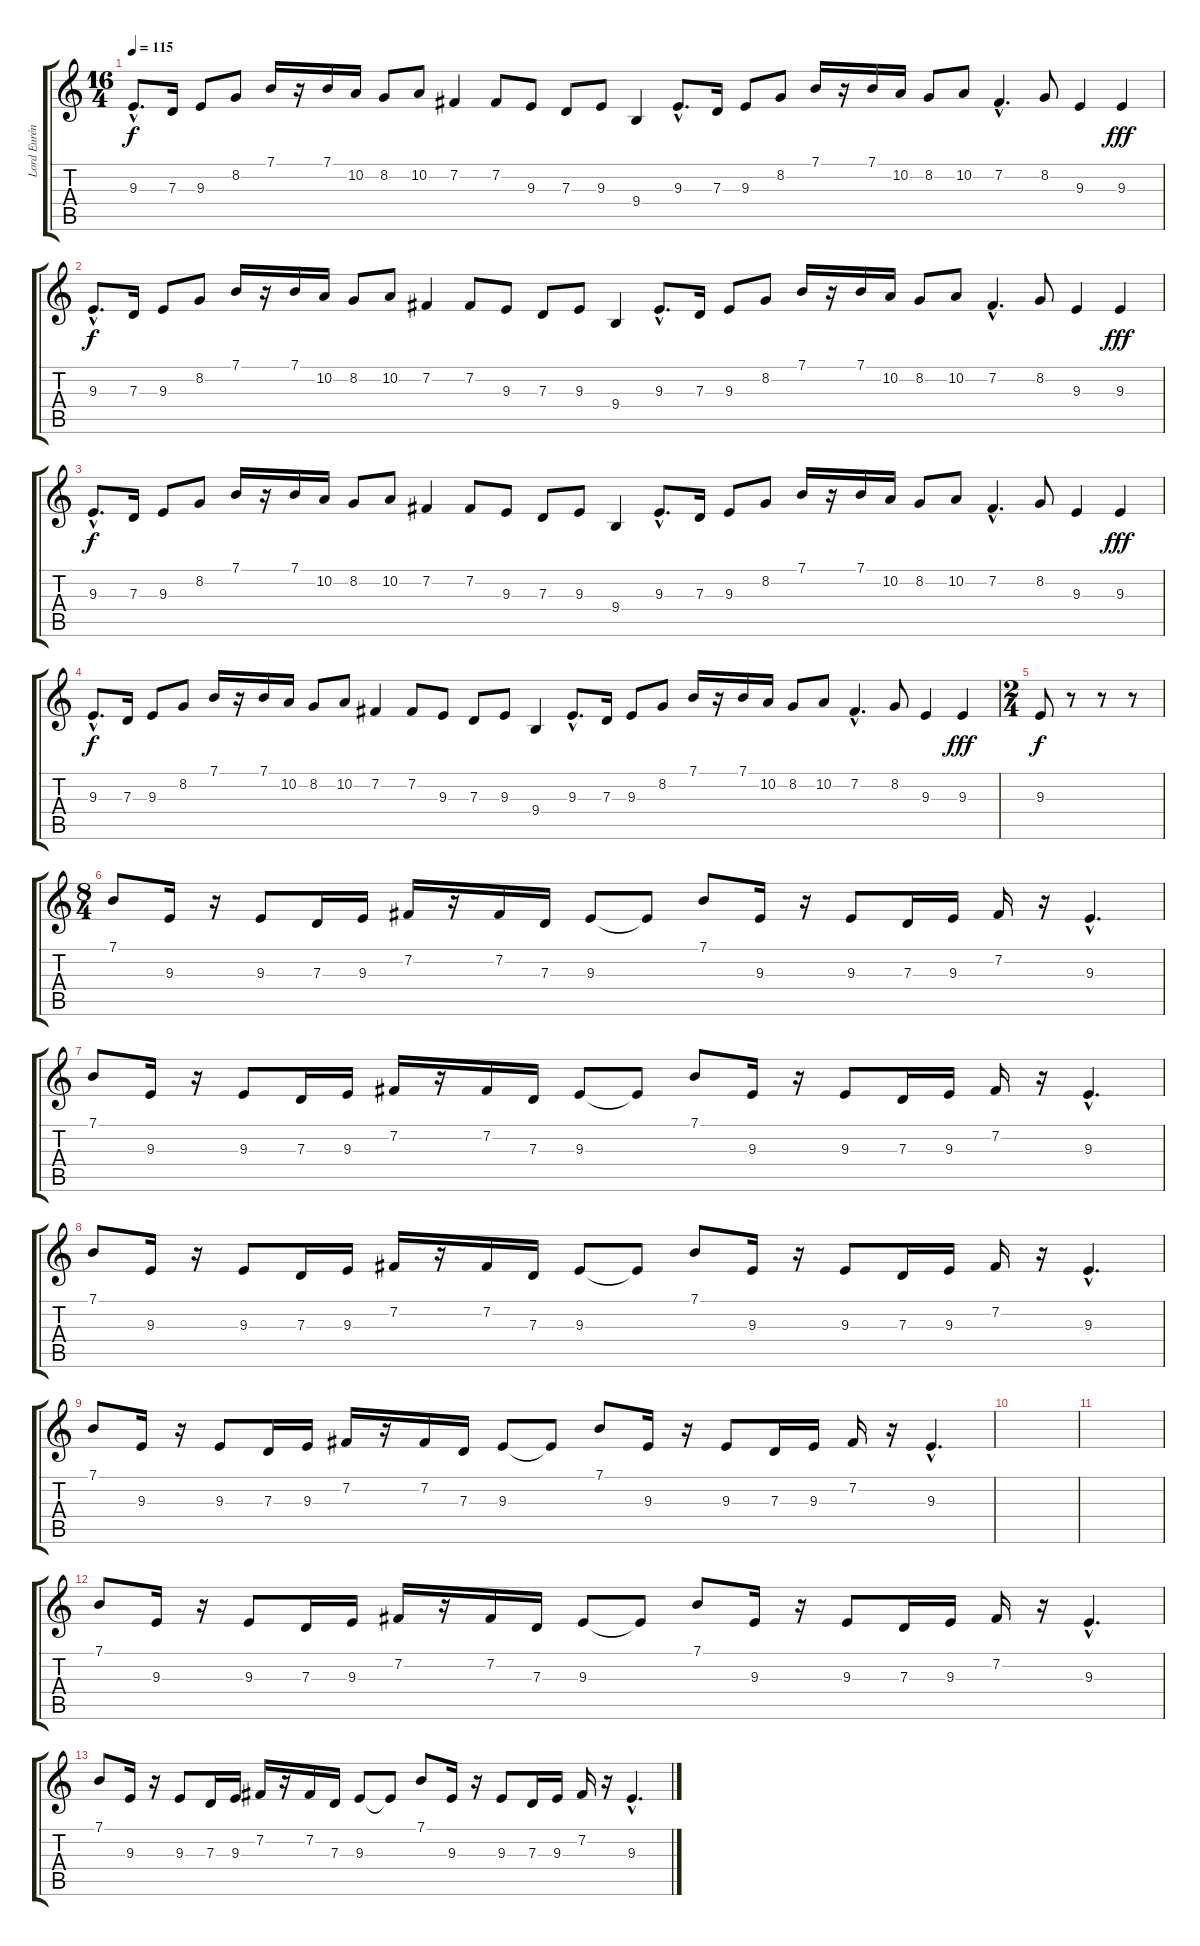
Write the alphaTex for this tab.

\track ("Lord Eurén" "Lord Eurén") {instrument recorder}
\staff {score tabs}
\tuning (E4 B3 G3 D3 A2 E2) {hide}
\ts (16 4)
\tempo 115
\clef g2
\ks c
9.3{hac}.8{d dy f instrument recorder} 7.3.16 9.3.8 8.2.8 7.1.16 r.16 7.1.16 10.2.16 8.2.8 10.2.8 7.2.4 7.2.8 9.3.8 7.3.8 9.3.8 9.4.4 9.3{hac}.8{d} 7.3.16 9.3.8 8.2.8 7.1.16 r.16 7.1.16 10.2.16 8.2.8 10.2.8 7.2{hac}.4{d} 8.2.8 9.3.4 9.3.4{dy fff} |
9.3{hac}.8{d dy f} 7.3.16 9.3.8 8.2.8 7.1.16 r.16 7.1.16 10.2.16 8.2.8 10.2.8 7.2.4 7.2.8 9.3.8 7.3.8 9.3.8 9.4.4 9.3{hac}.8{d} 7.3.16 9.3.8 8.2.8 7.1.16 r.16 7.1.16 10.2.16 8.2.8 10.2.8 7.2{hac}.4{d} 8.2.8 9.3.4 9.3.4{dy fff} |
9.3{hac}.8{d dy f} 7.3.16 9.3.8 8.2.8 7.1.16 r.16 7.1.16 10.2.16 8.2.8 10.2.8 7.2.4 7.2.8 9.3.8 7.3.8 9.3.8 9.4.4 9.3{hac}.8{d} 7.3.16 9.3.8 8.2.8 7.1.16 r.16 7.1.16 10.2.16 8.2.8 10.2.8 7.2{hac}.4{d} 8.2.8 9.3.4 9.3.4{dy fff} |
9.3{hac}.8{d dy f} 7.3.16 9.3.8 8.2.8 7.1.16 r.16 7.1.16 10.2.16 8.2.8 10.2.8 7.2.4 7.2.8 9.3.8 7.3.8 9.3.8 9.4.4 9.3{hac}.8{d} 7.3.16 9.3.8 8.2.8 7.1.16 r.16 7.1.16 10.2.16 8.2.8 10.2.8 7.2{hac}.4{d} 8.2.8 9.3.4 9.3.4{dy fff} |
\ts (2 4)
9.3.8{dy f} r.8 r.8 r.8 |
\ts (8 4)
7.1.8 9.3.16 r.16 9.3.8 7.3.16 9.3.16 7.2.16 r.16 7.2.16 7.3.16 9.3.8 9.3{t}.8 7.1.8 9.3.16 r.16 9.3.8 7.3.16 9.3.16 7.2.16 r.16 9.3{hac}.4{d} |
7.1.8 9.3.16 r.16 9.3.8 7.3.16 9.3.16 7.2.16 r.16 7.2.16 7.3.16 9.3.8 9.3{t}.8 7.1.8 9.3.16 r.16 9.3.8 7.3.16 9.3.16 7.2.16 r.16 9.3{hac}.4{d} |
7.1.8 9.3.16 r.16 9.3.8 7.3.16 9.3.16 7.2.16 r.16 7.2.16 7.3.16 9.3.8 9.3{t}.8 7.1.8 9.3.16 r.16 9.3.8 7.3.16 9.3.16 7.2.16 r.16 9.3{hac}.4{d} |
7.1.8 9.3.16 r.16 9.3.8 7.3.16 9.3.16 7.2.16 r.16 7.2.16 7.3.16 9.3.8 9.3{t}.8 7.1.8 9.3.16 r.16 9.3.8 7.3.16 9.3.16 7.2.16 r.16 9.3{hac}.4{d} |
|
|
7.1.8 9.3.16 r.16 9.3.8 7.3.16 9.3.16 7.2.16 r.16 7.2.16 7.3.16 9.3.8 9.3{t}.8 7.1.8 9.3.16 r.16 9.3.8 7.3.16 9.3.16 7.2.16 r.16 9.3{hac}.4{d} |
7.1.8 9.3.16 r.16 9.3.8 7.3.16 9.3.16 7.2.16 r.16 7.2.16 7.3.16 9.3.8 9.3{t}.8 7.1.8 9.3.16 r.16 9.3.8 7.3.16 9.3.16 7.2.16 r.16 9.3{hac}.4{d}
